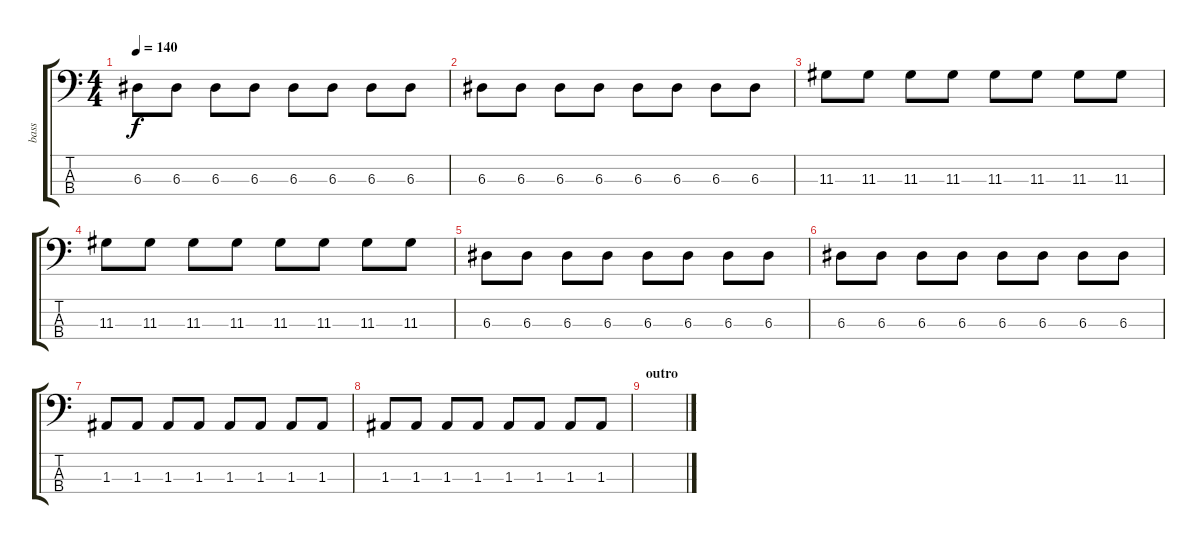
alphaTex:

\track ("bass" "bass") {instrument acousticbass}
\staff {score tabs}
\tuning (G2 D2 A1 E1) {hide}
\ts (4 4)
\tempo 140
\clef f4
\ks c
6.3.8{dy f} 6.3.8 6.3.8 6.3.8 6.3.8 6.3.8 6.3.8 6.3.8 |
6.3.8 6.3.8 6.3.8 6.3.8 6.3.8 6.3.8 6.3.8 6.3.8 |
11.3.8 11.3.8 11.3.8 11.3.8 11.3.8 11.3.8 11.3.8 11.3.8 |
11.3.8 11.3.8 11.3.8 11.3.8 11.3.8 11.3.8 11.3.8 11.3.8 |
6.3.8 6.3.8 6.3.8 6.3.8 6.3.8 6.3.8 6.3.8 6.3.8 |
6.3.8 6.3.8 6.3.8 6.3.8 6.3.8 6.3.8 6.3.8 6.3.8 |
1.3.8 1.3.8 1.3.8 1.3.8 1.3.8 1.3.8 1.3.8 1.3.8 |
1.3.8 1.3.8 1.3.8 1.3.8 1.3.8 1.3.8 1.3.8 1.3.8 |
\section ("" "outro")
